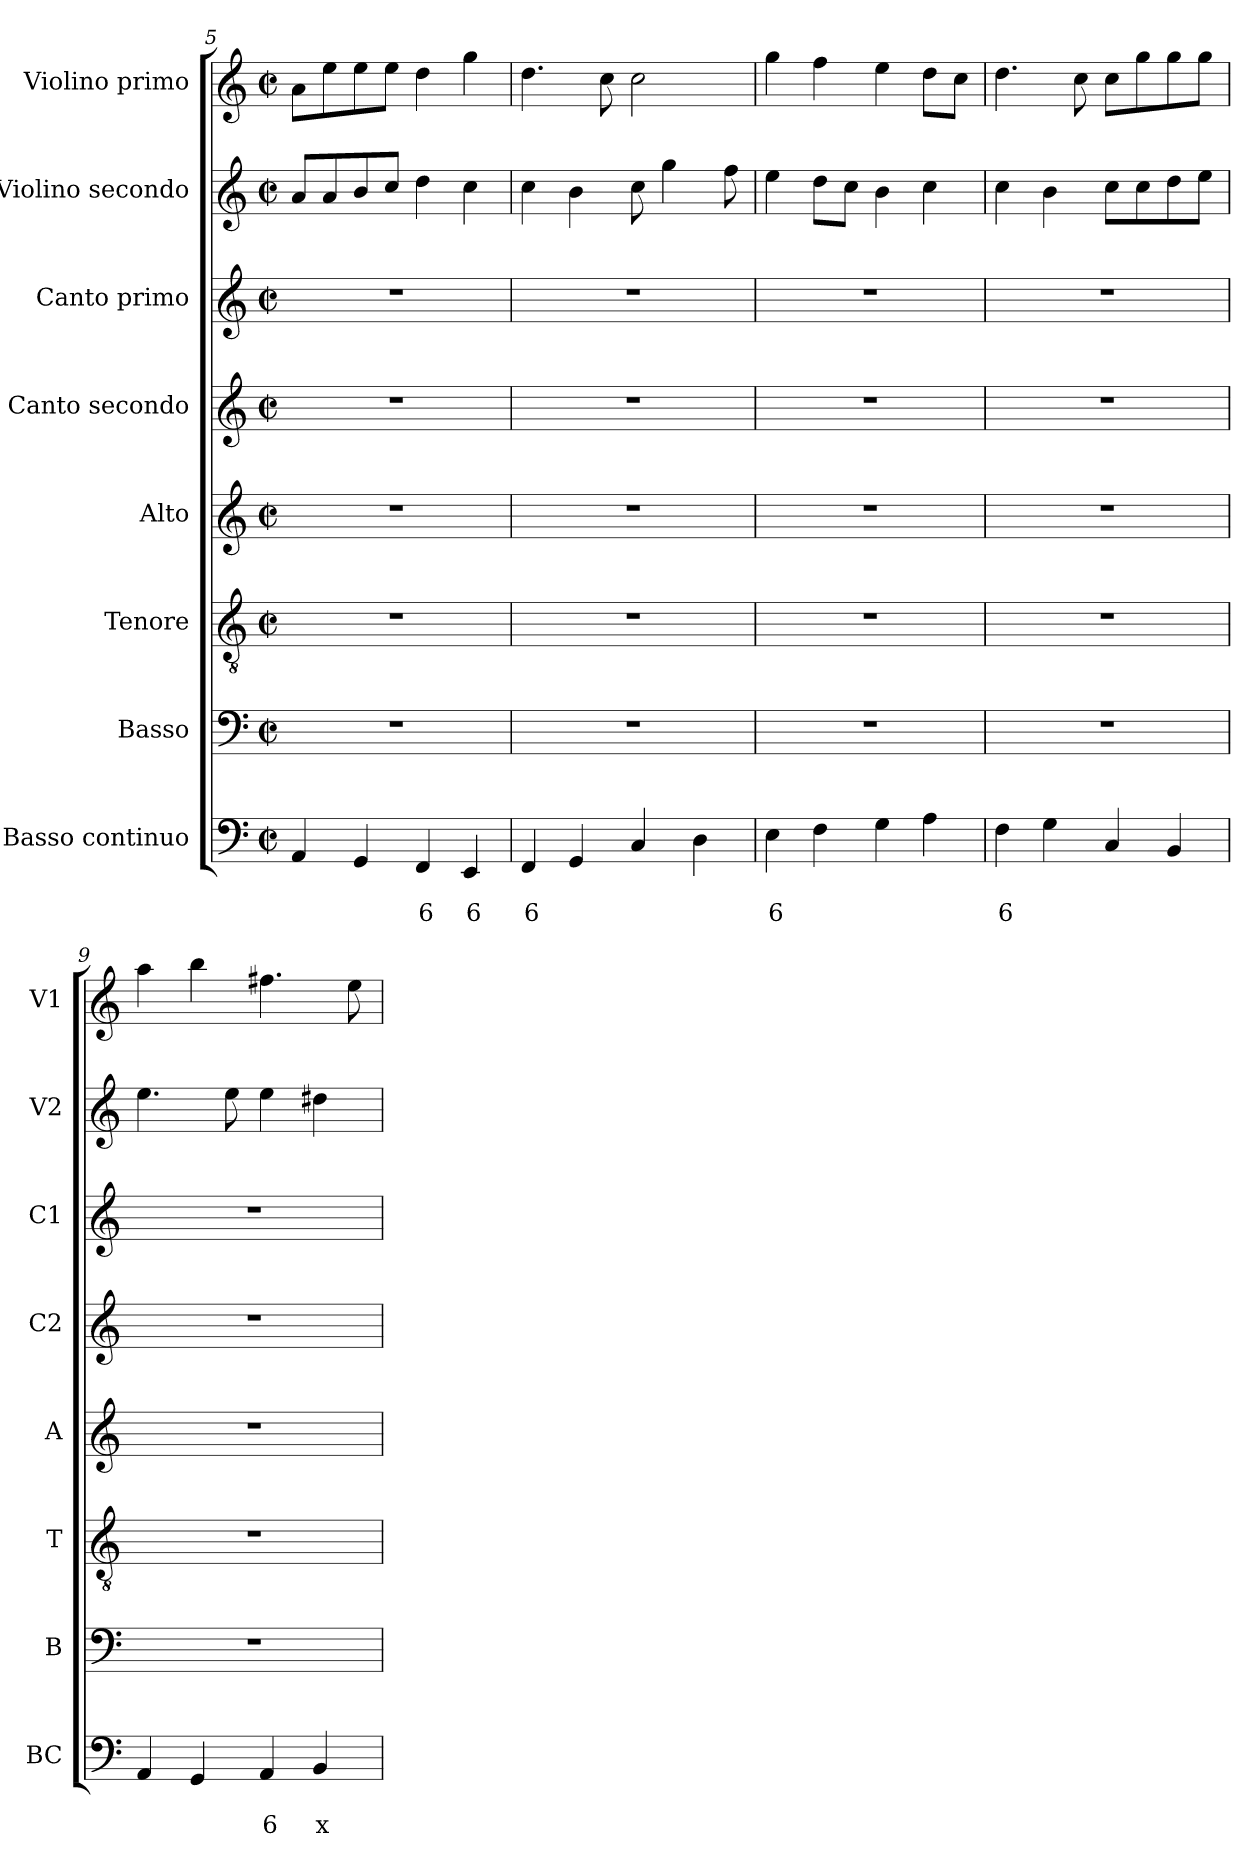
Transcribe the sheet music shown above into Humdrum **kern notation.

**kern	**text	**text	**kern	**kern	**kern	**kern	**kern	**kern	**kern
*part8	*part8	*part8	*part7	*part6	*part5	*part4	*part3	*part2	*part1
*staff8	*staff8	*staff8	*staff7	*staff6	*staff5	*staff4	*staff3	*staff2	*staff1
*I"Basso continuo	*	*	*I"Basso	*I"Tenore	*I"Alto	*I"Canto secondo	*I"Canto primo	*I"Violino secondo	*I"Violino primo
*I'BC	*	*	*I'B	*I'T	*I'A	*I'C2	*I'C1	*I'V2	*I'V1
*clefF4	*	*	*clefF4	*clefGv2	*clefG2	*clefG2	*clefG2	*clefG2	*clefG2
*k[]	*	*	*k[]	*k[]	*k[]	*k[]	*k[]	*k[]	*k[]
*C:	*	*	*C:	*C:	*C:	*C:	*C:	*C:	*C:
*M2/2	*	*	*M2/2	*M2/2	*M2/2	*M2/2	*M2/2	*M2/2	*M2/2
*met(c|)	*	*	*met(c|)	*met(c|)	*met(c|)	*met(c|)	*met(c|)	*met(c|)	*met(c|)
=5	=5	=5	=5	=5	=5	=5	=5	=5	=5
4AA/	.	.	1r	1r	1r	1r	1r	8a/L	8a\L
.	.	.	.	.	.	.	.	8a/	8ee\
4GG/	.	.	.	.	.	.	.	8b/	8ee\
.	.	.	.	.	.	.	.	8cc/J	8ee\J
!	!	!LO:LY:b	!	!	!	!	!	!	!
4FF/	.	6	.	.	.	.	.	4dd\	4dd\
!	!	!LO:LY:b	!	!	!	!	!	!	!
4EE/	.	6	.	.	.	.	.	4cc\	4gg\
!!LO:PB:g=z
=6	=6	=6	=6	=6	=6	=6	=6	=6	=6
!	!	!LO:LY:b	!	!	!	!	!	!	!
4FF/	.	6	1r	1r	1r	1r	1r	4cc\	4.dd\
4GG/	.	.	.	.	.	.	.	4b\	.
.	.	.	.	.	.	.	.	.	8cc\
4C/	.	.	.	.	.	.	.	8cc\	2cc\
.	.	.	.	.	.	.	.	4gg\	.
4D\	.	.	.	.	.	.	.	.	.
.	.	.	.	.	.	.	.	8ff\	.
=7	=7	=7	=7	=7	=7	=7	=7	=7	=7
!	!	!LO:LY:b	!	!	!	!	!	!	!
4E\	.	6	1r	1r	1r	1r	1r	4ee\	4gg\
4F\	.	.	.	.	.	.	.	8dd\L	4ff\
.	.	.	.	.	.	.	.	8cc\J	.
4G\	.	.	.	.	.	.	.	4b\	4ee\
4A\	.	.	.	.	.	.	.	4cc\	8dd\L
.	.	.	.	.	.	.	.	.	8cc\J
=8	=8	=8	=8	=8	=8	=8	=8	=8	=8
!	!	!LO:LY:b	!	!	!	!	!	!	!
4F\	.	6	1r	1r	1r	1r	1r	4cc\	4.dd\
4G\	.	.	.	.	.	.	.	4b\	.
.	.	.	.	.	.	.	.	.	8cc\
4C/	.	.	.	.	.	.	.	8cc\L	8cc\L
.	.	.	.	.	.	.	.	8cc\	8gg\
4BB/	.	.	.	.	.	.	.	8dd\	8gg\
.	.	.	.	.	.	.	.	8ee\J	8gg\J
=9	=9	=9	=9	=9	=9	=9	=9	=9	=9
4AA/	.	.	1r	1r	1r	1r	1r	4.ee\	4aa\
4GG/	.	.	.	.	.	.	.	.	4bb\
.	.	.	.	.	.	.	.	8ee\	.
!	!	!LO:LY:b	!	!	!	!	!	!	!
4AA/	.	6	.	.	.	.	.	4ee\	4.ff#X\
!	!	!LO:LY:b	!	!	!	!	!	!	!
4BB/	.	x	.	.	.	.	.	4dd#X\	.
.	.	.	.	.	.	.	.	.	8ee\
=	=	=	=	=	=	=	=	=	=
*-	*-	*-	*-	*-	*-	*-	*-	*-	*-
